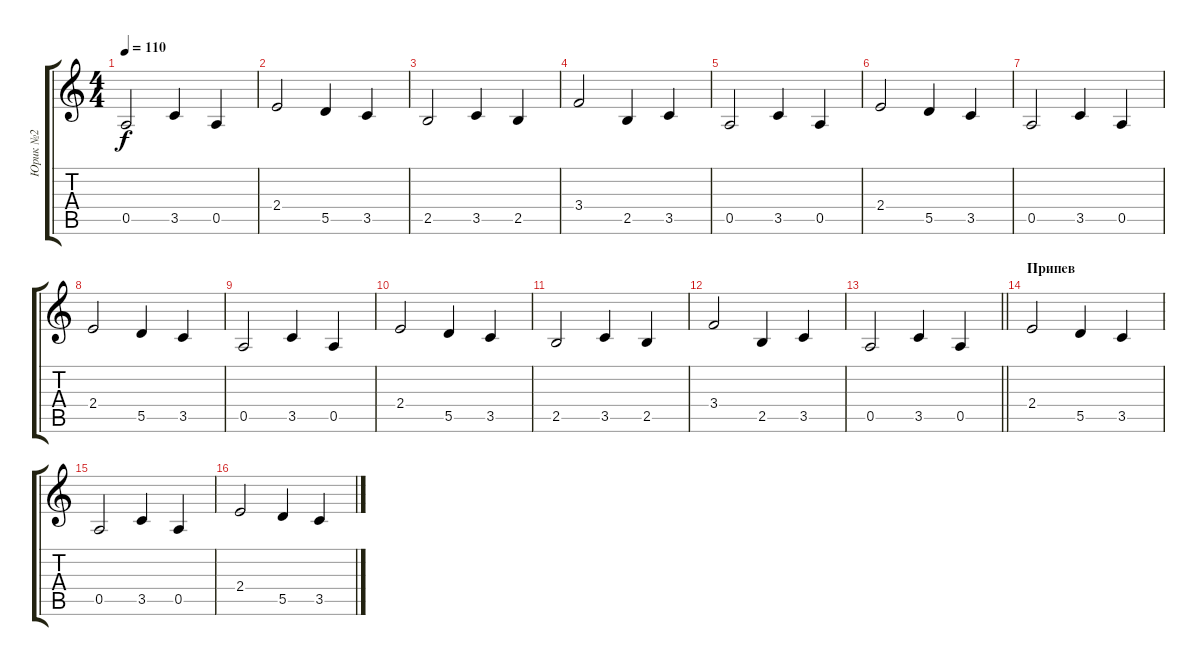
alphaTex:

\track ("Юрик №2" "Юрик №2") {instrument acousticguitarnylon}
\staff {score tabs}
\tuning (E4 B3 G3 D3 A2 E2) {hide}
\ts (4 4)
\tempo 110
\clef g2
\ks c
0.5.2{dy f} 3.5.4 0.5.4 |
2.4.2 5.5.4 3.5.4 |
2.5.2 3.5.4 2.5.4 |
3.4.2 2.5.4 3.5.4 |
0.5.2 3.5.4 0.5.4 |
2.4.2 5.5.4 3.5.4 |
0.5.2 3.5.4 0.5.4 |
2.4.2 5.5.4 3.5.4 |
0.5.2 3.5.4 0.5.4 |
2.4.2 5.5.4 3.5.4 |
2.5.2 3.5.4 2.5.4 |
3.4.2 2.5.4 3.5.4 |
\barLineRight lightlight
0.5.2 3.5.4 0.5.4 |
\section ("" "Припев")
2.4.2 5.5.4 3.5.4 |
0.5.2 3.5.4 0.5.4 |
2.4.2 5.5.4 3.5.4
